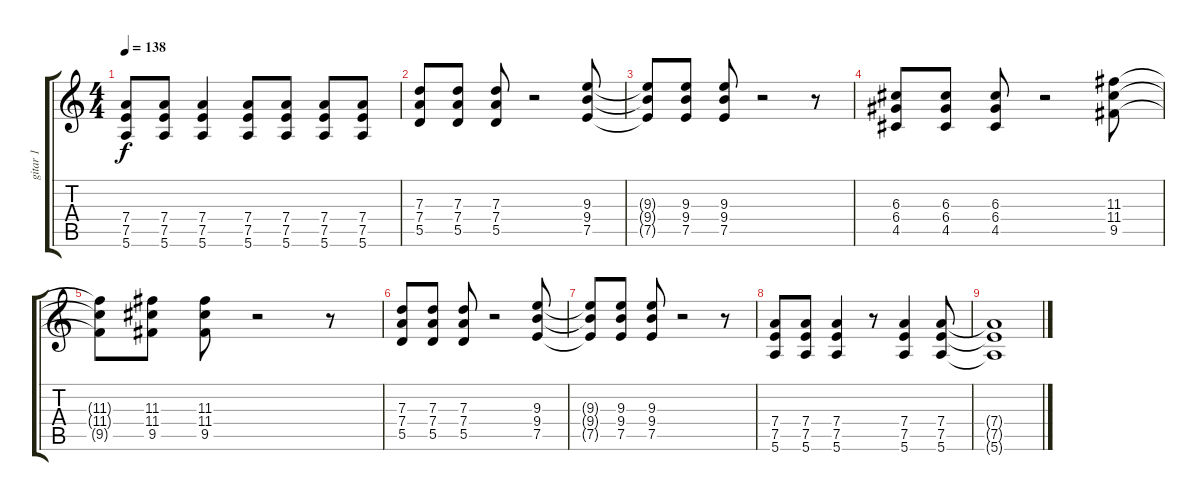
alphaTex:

\track ("gitar 1" "gitar 1") {instrument acousticguitarsteel}
\staff {score tabs}
\tuning (E4 B3 G3 D3 A2 E2) {hide}
\ts (4 4)
\tempo 138
\clef g2
\ks c
(7.4{t} 7.5{t} 5.6{t}).8{dy f} (7.4 7.5 5.6).8 (7.4 7.5 5.6).4 (7.4 7.5 5.6).8 (7.4 7.5 5.6).8 (7.4 7.5 5.6).8 (7.4 7.5 5.6).8 |
(7.3 7.4 5.5).8 (7.3 7.4 5.5).8 (7.3 7.4 5.5).8 r.2 (9.3 9.4 7.5).8 |
(9.3{t} 9.4{t} 7.5{t}).8 (9.3 9.4 7.5).8 (9.3 9.4 7.5).8 r.2 r.8 |
(6.3 6.4 4.5).8 (6.3 6.4 4.5).8 (6.3 6.4 4.5).8 r.2 (11.3 11.4 9.5).8 |
(11.3{t} 11.4{t} 9.5{t}).8 (11.3 11.4 9.5).8 (11.3 11.4 9.5).8 r.2 r.8 |
(7.3 7.4 5.5).8 (7.3 7.4 5.5).8 (7.3 7.4 5.5).8 r.2 (9.3 9.4 7.5).8 |
(9.3{t} 9.4{t} 7.5{t}).8 (9.3 9.4 7.5).8 (9.3 9.4 7.5).8 r.2 r.8 |
(7.4 7.5 5.6).8 (7.4 7.5 5.6).8 (7.4 7.5 5.6).4 r.8 (7.4 7.5 5.6).4 (7.4 7.5 5.6).8 |
(7.4{t} 7.5{t} 5.6{t}).1
